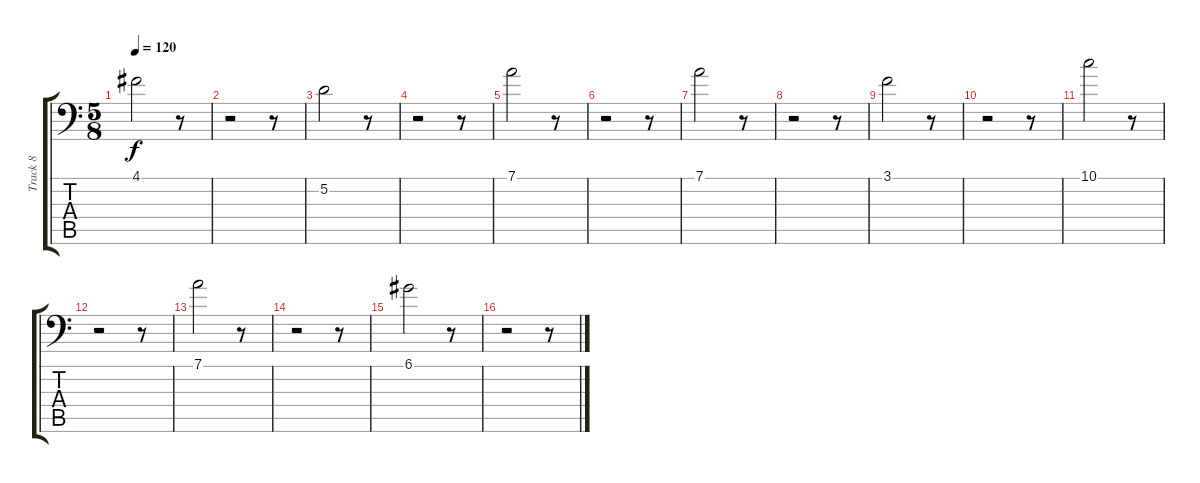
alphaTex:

\track ("Track 8" "Track 8") {instrument pad5bowed}
\staff {score tabs}
\tuning (D4 A3 F3 A2 E2 A1) {hide}
\ts (5 8)
\tempo 120
\clef f4
\ks c
4.1.2{dy f} r.8 |
r.2 r.8 |
5.2.2 r.8 |
r.2 r.8 |
7.1.2 r.8 |
r.2 r.8 |
7.1.2 r.8 |
r.2 r.8 |
3.1.2 r.8 |
r.2 r.8 |
10.1.2 r.8 |
r.2 r.8 |
7.1.2 r.8 |
r.2 r.8 |
6.1.2 r.8 |
r.2 r.8
